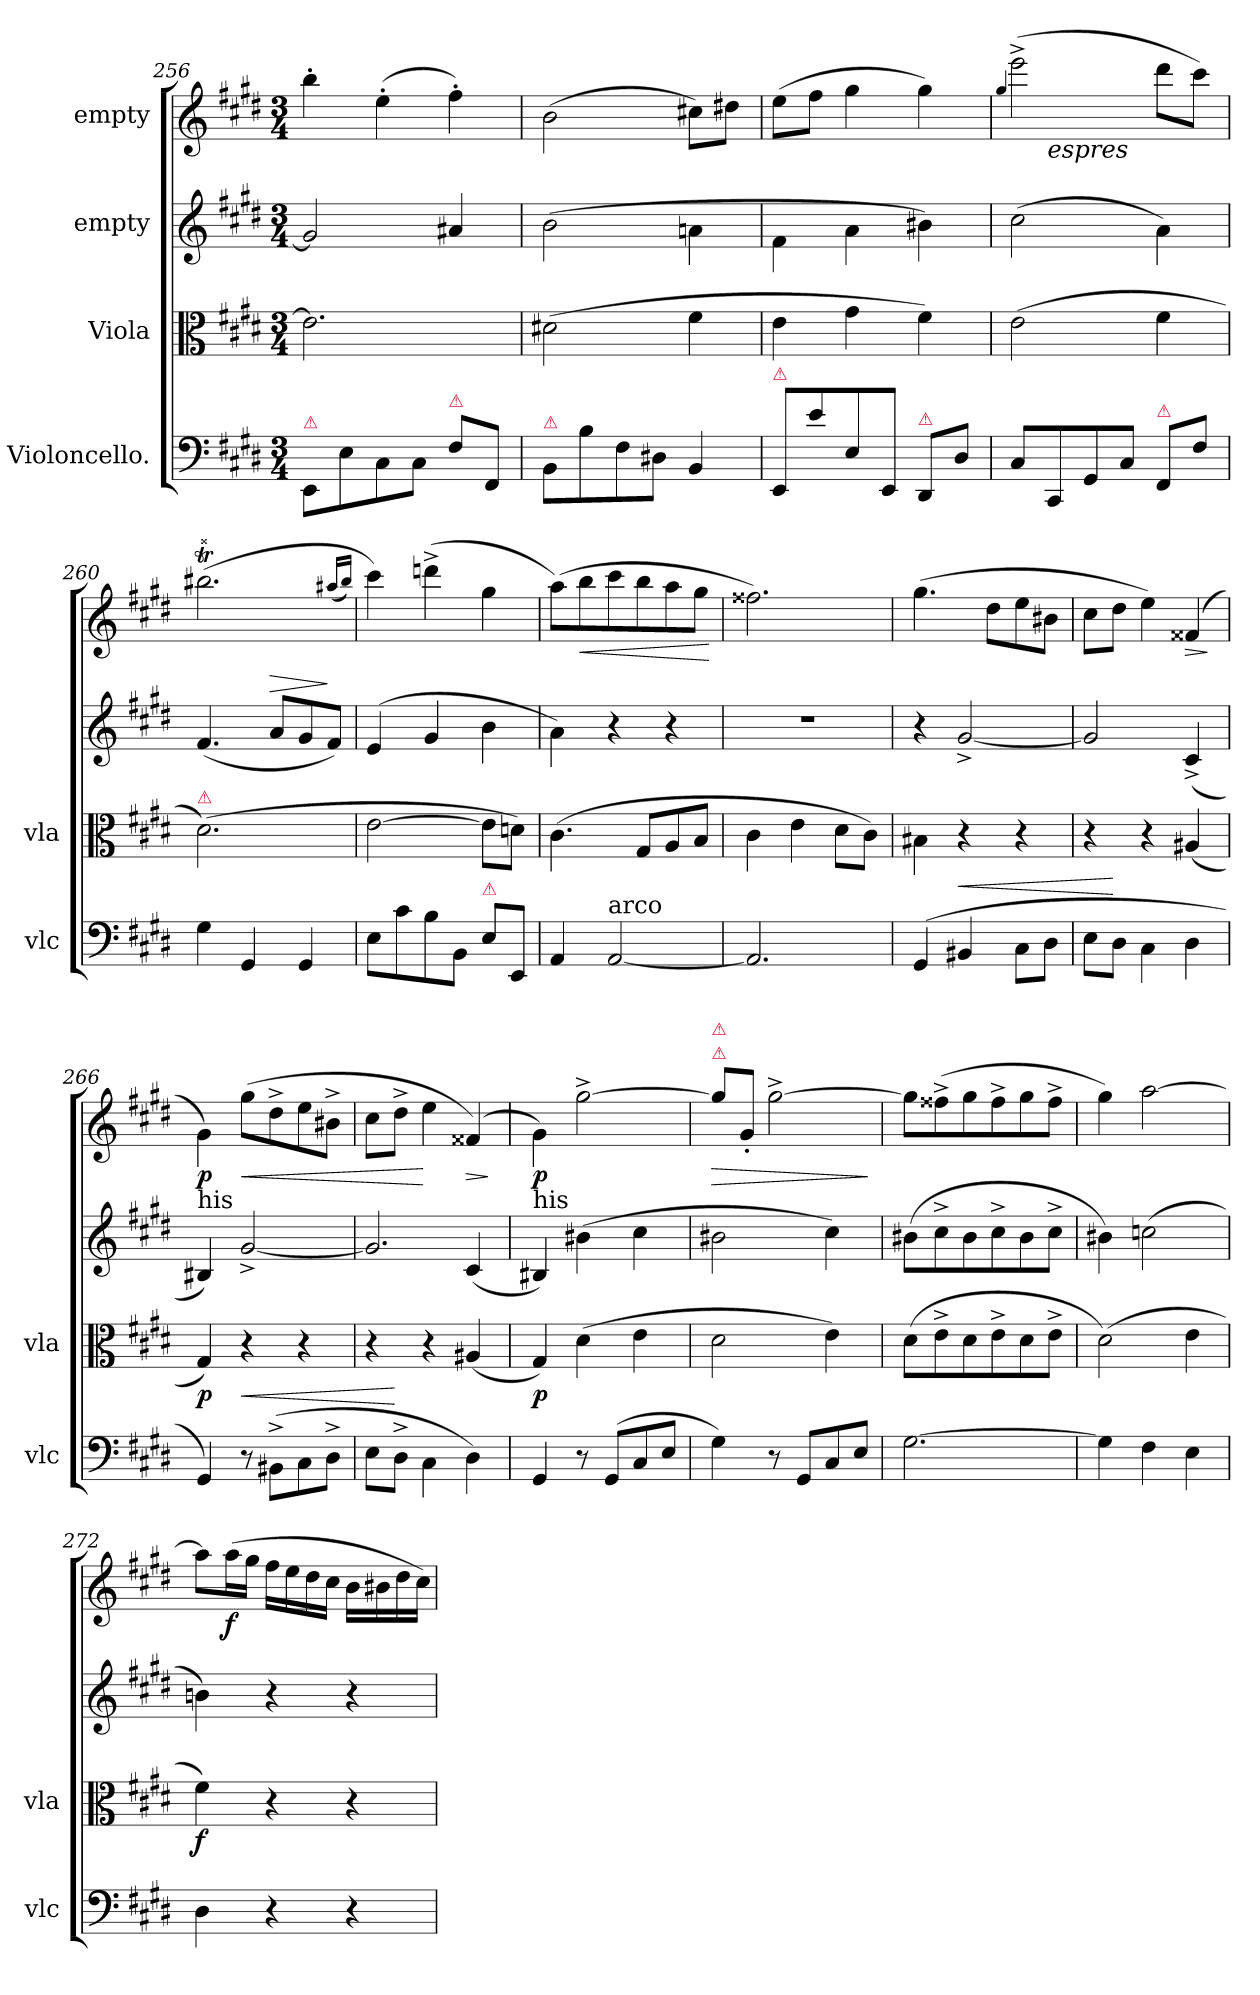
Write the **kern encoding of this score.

**kern	**dynam	**kern	**dynam	**kern	**dynam	**kern	**dynam
*part4	*part4	*part3	*part3	*part2	*part2	*part1	*part1
*staff4	*staff4	*staff3	*staff3	*staff2	*staff2	*staff1	*staff1
*I"Violoncello.	*	*I"Viola	*	*I"empty	*	*I"empty	*
*I'vlc	*	*I'vla	*	*	*	*	*
*clefF4	*	*clefC3	*	*clefG2	*	*clefG2	*
*k[f#c#g#d#]	*	*k[f#c#g#d#]	*	*k[f#c#g#d#]	*	*k[f#c#g#d#]	*
*M3/4	*	*M3/4	*	*M3/4	*	*M3/4	*
=256	=256	=256	=256	=256	=256	=256	=256
!LO:TX:a:color=crimson:t=⚠	!	!	!	!	!	!	!
8EE/L	.	2.e\]	.	2g#/]	.	4bb'\	.
8E\	.	.	.	.	.	.	.
8C#\	.	.	.	.	.	(4ee'\	.
8C#\J	.	.	.	.	.	.	.
!LO:TX:a:color=crimson:t=⚠	!	!	!	!	!	!	!
8F#\L	.	.	.	4a#X/	.	4ff#'\)	.
8FF#/J	.	.	.	.	.	.	.
=257	=257	=257	=257	=257	=257	=257	=257
!LO:TX:a:color=crimson:t=⚠	!	!	!	!	!	!	!
8BB/L	.	(2d#X\	.	(2b\	.	(2b\	.
8B\	.	.	.	.	.	.	.
8F#\	.	.	.	.	.	.	.
8D#X\J	.	.	.	.	.	.	.
4BB/	.	4f#\	.	4an\	.	8cc#X\L)	.
.	.	.	.	.	.	8dd#X\J	.
=258	=258	=258	=258	=258	=258	=258	=258
!LO:TX:a:color=crimson:t=⚠	!	!	!	!	!	!	!
8EE/L	.	4e\	.	4f#\	.	(8ee\L	.
8e\	.	.	.	.	.	8ff#\J	.
8E\	.	4g#\	.	4a\	.	4gg#\	.
8EE/J	.	.	.	.	.	.	.
!LO:TX:a:color=crimson:t=⚠	!	!	!	!	!	!	!
8DD#/L	.	4f#\)	.	4b#X\)	.	4gg#\)	.
8D#\J	.	.	.	.	.	.	.
=259	=259	=259	=259	=259	=259	=259	=259
.	.	.	.	.	.	4qqgg#/	.
*	*	*	*	*	*	*^	*
8C#/L	.	(2e\	.	(2cc#\	.	(2eee^<\	8ryy	.
!	!	!	!	!	!	!	!LO:TX:b:i:t=espres	!
8CC#/	.	.	.	.	.	.	2ryy	.
8GG#/	.	.	.	.	.	.	.	.
8C#/J	.	.	.	.	.	.	.	.
!LO:TX:a:color=crimson:t=⚠	!	!	!	!	!	!	!	!
8FF#/L	.	4f#\	.	4a\)	.	8ddd#\L	.	.
8F#\J	.	.	.	.	.	8ccc#\J)	8ryy	.
=260	=260	=260	=260	=260	=260	=260	=260	=260
!	!	!LO:TX:a:color=crimson:t=⚠	!	!	!	!	!	!
!	!	!	!	!	!	!LO:TR:acc=##	!	!
*	*	*	*	*	*	*v	*v	*
4G#\	.	(2.d#\)	.	(4.f#/	.	(2.bb#XT\	.
4GG#/	.	.	.	.	.	.	.
!	!	!	!	!	!LO:HP:a	!	!
.	.	.	.	8a/L	>	.	.
4GG#/	.	.	.	8g#/	.	.	.
.	.	.	.	8f#/J)	]	.	.
.	.	.	.	.	.	(16qqaa#X/LL	.
.	.	.	.	.	.	16qqbb#/JJ)	.
=261	=261	=261	=261	=261	=261	=261	=261
8E\L	.	[2e\	.	(4e/	.	4ccc#\)	.
8c#\	.	.	.	.	.	.	.
8B\	.	.	.	4g#/	.	(4dddn^<\	.
8BB\J	.	.	.	.	.	.	.
!LO:TX:a:color=crimson:t=⚠	!	!	!	!	!	!	!
8E\L	.	8e\L]	.	4b\	.	4gg#\	.
8EE/J	.	8dn\J)	.	.	.	.	.
=262	=262	=262	=262	=262	=262	=262	=262
4AA/	.	(4.c#\	.	4a\)	.	(8aa\L)	.
!	!	!	!	!	!	!	!LO:HP:b
.	.	.	.	.	.	8bb\	<
!LO:TX:a:t=arco	!	!	!	!	!	!	!
[2AA/	.	.	.	4r	.	8ccc#\	.
.	.	8G#/L	.	.	.	8bb\	.
.	.	8A/	.	4r	.	8aa\	.
.	.	8B/J	.	.	.	8gg#\J	.
.	.	.	.	.	.	.	[
=263	=263	=263	=263	=263	=263	=263	=263
2.AA/]	.	4c#\	.	2.r	.	2.ff##X\)	.
.	.	4e\	.	.	.	.	.
.	.	8d#\L	.	.	.	.	.
.	.	8c#\J)	.	.	.	.	.
=264	=264	=264	=264	=264	=264	=264	=264
(4GG#/	.	4B#X\	.	4r	.	(4.gg#\	.
!	!LO:HP:a	!	!	!	!	!	!
4BB#X/	<	4r	.	[2g#^>/	.	.	.
.	.	.	.	.	.	8dd#\L	.
8C#\L	.	4r	.	.	.	8ee\	.
8D#\J	.	.	.	.	.	8b#X\J	.
=265	=265	=265	=265	=265	=265	=265	=265
8E\L	.	4r	.	2g#/]	.	8cc#\L	.
8D#\J	[	.	.	.	.	8dd#\J	.
4C#\	.	4r	.	.	.	4ee\)	.
!	!	!	!	!	!	!	!LO:HP:b
4D#\	.	(4A#X/	.	(4c#^>/	.	(4f##X/	>
.	.	.	.	.	.	.	]
=266	=266	=266	=266	=266	=266	=266	=266
!	!	!	!	!LO:TX:a:t=his	!	!	!
!	!LO:DY:a	!	!	!	!	!	!
4GG#/)	p	4G#/)	.	4B#X/)	.	4g#\)	p
!	!LO:HP:a	!	!	!	!	!	!LO:HP:b
8r	<	4r	.	[2g#^>/	.	(8gg#\L	<
(8BB#X^\L	.	.	.	.	.	8dd#^\	.
8C#\	.	4r	.	.	.	8ee\	.
8D#^<\J	.	.	.	.	.	8b#X^\J	.
=267	=267	=267	=267	=267	=267	=267	=267
!	!	!	!	!LO:N:vis=2.	!	!	!
8E\L	.	4r	.	2g#/]	.	8cc#\L	.
8D#^<\J	[	.	.	.	.	8dd#^\J	.
4C#\	.	4r	.	.	.	4ee\	[
!	!	!	!	!	!	!	!LO:HP:b
4D#\)	.	(4A#X/	.	(4c#/	.	(4f##X/)	>
.	.	.	.	.	.	.	]
=268	=268	=268	=268	=268	=268	=268	=268
!	!	!	!	!LO:TX:a:t=his	!	!	!
!	!LO:DY:a	!	!	!	!	!	!
4GG#/	p	4G#/)	.	4B#X/)	.	4g#\)	p
8r	.	(4d#\	.	(4b#X\	.	[2gg#^<\	.
(8GG#/L	.	.	.	.	.	.	.
8C#/	.	4e\	.	4cc#\	.	.	.
8E/J	.	.	.	.	.	.	.
=269	=269	=269	=269	=269	=269	=269	=269
!	!	!	!	!	!	!LO:TX:a:color=crimson:t=⚠	!
!	!	!	!	!	!	!LO:TX:a:color=crimson:t=⚠	!
!	!	!	!	!	!	!	!LO:HP:b
4G#\)	.	2d#\	.	2b#X\	.	8gg#\L]	>
.	.	.	.	.	.	8g#'/J	.
8r	.	.	.	.	.	[2gg#^<\	.
8GG#/L	.	.	.	.	.	.	.
8C#/	.	4e\)	.	4cc#\)	.	.	.
8E/J	.	.	.	.	.	.	.
.	.	.	.	.	.	.	]
=270	=270	=270	=270	=270	=270	=270	=270
[2.G#\	.	(8d#\L	.	(8b#X\L	.	8gg#\L]	.
.	.	8e^\	.	8cc#^\	.	(8ff##X^<\	.
.	.	8d#\	.	8b#\	.	8gg#\	.
.	.	8e^\	.	8cc#^\	.	8ff##^<\	.
.	.	8d#\	.	8b#\	.	8gg#\	.
.	.	8e^\J	.	8cc#^\J	.	8ff##^<\J	.
=271	=271	=271	=271	=271	=271	=271	=271
4G#\]	.	(2d#\)	.	4b#X\)	.	4gg#\)	.
4F#\	.	.	.	(2ccn\	.	[2aa\	.
4E\	.	4e\	.	.	.	.	.
=272	=272	=272	=272	=272	=272	=272	=272
4D#\	.	4f#\)	f	4bn\)	.	8aa\L]	.
.	.	.	.	.	.	(16aa\L	f
.	.	.	.	.	.	16gg#\JJ	.
4r	.	4r	.	4r	.	16ff#\LL	.
.	.	.	.	.	.	16ee\	.
.	.	.	.	.	.	16dd#\	.
.	.	.	.	.	.	16cc#\JJ	.
4r	.	4r	.	4r	.	16b\LL	.
.	.	.	.	.	.	16b#X\	.
.	.	.	.	.	.	16dd#\	.
.	.	.	.	.	.	16cc#\JJ)	.
=	=	=	=	=	=	=	=
*-	*-	*-	*-	*-	*-	*-	*-
